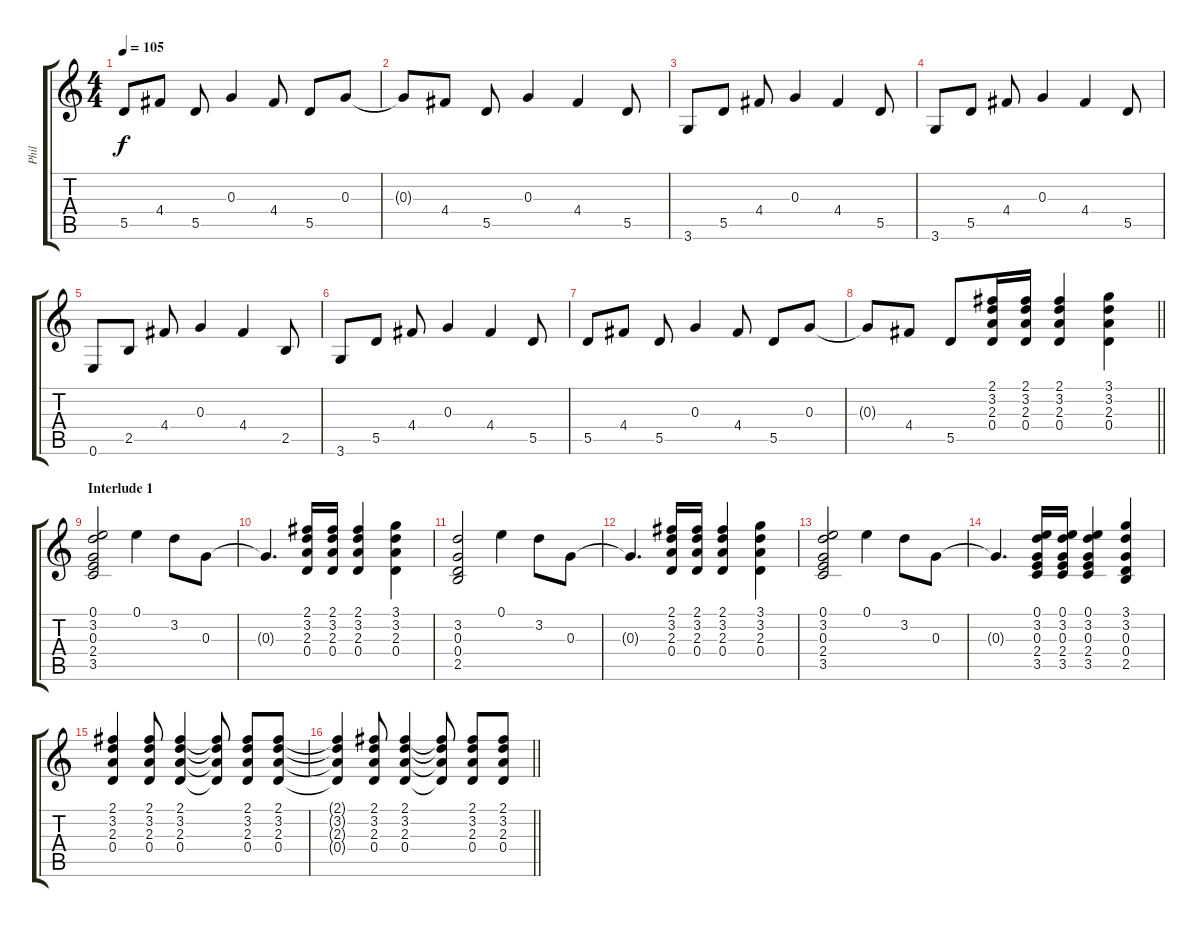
\track ("Phil" "Phil") {instrument acousticguitarsteel}
\staff {score tabs}
\tuning (E4 B3 G3 D3 A2 E2) {hide}
\ts (4 4)
\tempo 105
\clef g2
\ks c
5.5.8{dy f} 4.4.8 5.5.8 0.3.4 4.4.8 5.5.8 0.3.8 |
0.3{t}.8 4.4.8 5.5.8 0.3.4 4.4.4 5.5.8 |
3.6.8 5.5.8 4.4.8 0.3.4 4.4.4 5.5.8 |
3.6.8 5.5.8 4.4.8 0.3.4 4.4.4 5.5.8 |
0.6.8 2.5.8 4.4.8 0.3.4 4.4.4 2.5.8 |
3.6.8 5.5.8 4.4.8 0.3.4 4.4.4 5.5.8 |
5.5.8 4.4.8 5.5.8 0.3.4 4.4.8 5.5.8 0.3.8 |
\barLineRight lightlight
0.3{t}.8 4.4.8 5.5.8 (2.1 3.2 2.3 0.4).16 (2.1 3.2 2.3 0.4).16 (2.1 3.2 2.3 0.4).4 (3.1 3.2 2.3 0.4).4 |
\section ("" "Interlude 1")
(0.1 3.2 0.3 2.4 3.5).2 0.1.4 3.2.8 0.3.8 |
0.3{t}.4{d} (2.1 3.2 2.3 0.4).16 (2.1 3.2 2.3 0.4).16 (2.1 3.2 2.3 0.4).4 (3.1 3.2 2.3 0.4).4 |
(3.2 0.3 0.4 2.5).2 0.1.4 3.2.8 0.3.8 |
0.3{t}.4{d} (2.1 3.2 2.3 0.4).16 (2.1 3.2 2.3 0.4).16 (2.1 3.2 2.3 0.4).4 (3.1 3.2 2.3 0.4).4 |
(0.1 3.2 0.3 2.4 3.5).2 0.1.4 3.2.8 0.3.8 |
0.3{t}.4{d} (0.1 3.2 0.3 2.4 3.5).16 (0.1 3.2 0.3 2.4 3.5).16 (0.1 3.2 0.3 2.4 3.5).4 (3.1 3.2 0.3 0.4 2.5).4 |
(2.1 3.2 2.3 0.4).4 (2.1 3.2 2.3 0.4).8 (2.1 3.2 2.3 0.4).4 (2.1{t} 3.2{t} 2.3{t} 0.4{t}).8 (2.1 3.2 2.3 0.4).8 (2.1 3.2 2.3 0.4).8 |
\barLineRight lightlight
(2.1{t} 3.2{t} 2.3{t} 0.4{t}).4 (2.1 3.2 2.3 0.4).8 (2.1 3.2 2.3 0.4).4 (2.1{t} 3.2{t} 2.3{t} 0.4{t}).8 (2.1 3.2 2.3 0.4).8 (2.1 3.2 2.3 0.4).8
